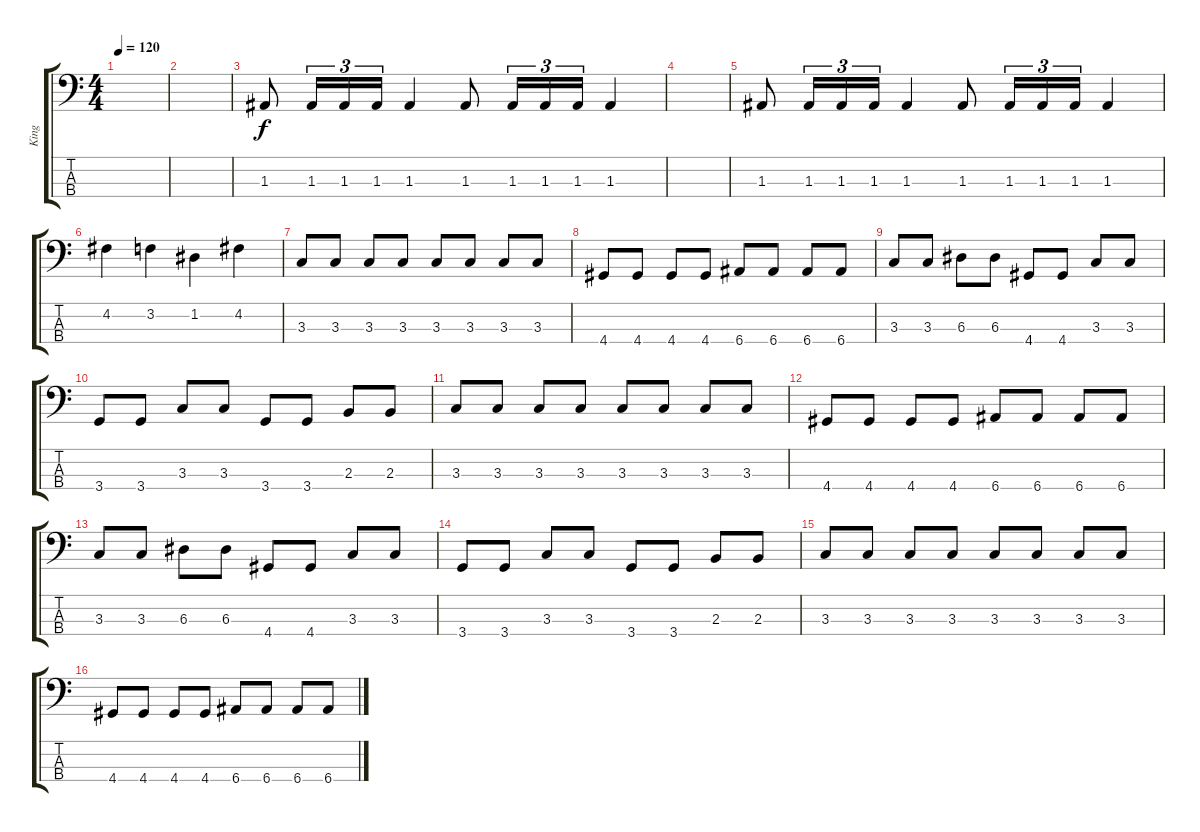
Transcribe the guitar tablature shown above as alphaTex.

\track ("King" "King") {instrument electricbassfinger}
\staff {score tabs}
\tuning (G2 D2 A1 E1) {hide}
\ts (4 4)
\tempo 120
\clef f4
\ks c
|
|
1.3.8 1.3.16{tu (3 2)} 1.3.16{tu (3 2)} 1.3.16{tu (3 2)} 1.3.4 1.3.8 1.3.16{tu (3 2)} 1.3.16{tu (3 2)} 1.3.16{tu (3 2)} 1.3.4 |
|
1.3.8 1.3.16{tu (3 2)} 1.3.16{tu (3 2)} 1.3.16{tu (3 2)} 1.3.4 1.3.8 1.3.16{tu (3 2)} 1.3.16{tu (3 2)} 1.3.16{tu (3 2)} 1.3.4 |
4.2.4 3.2.4 1.2.4 4.2.4 |
3.3.8 3.3.8 3.3.8 3.3.8 3.3.8 3.3.8 3.3.8 3.3.8 |
4.4.8 4.4.8 4.4.8 4.4.8 6.4.8 6.4.8 6.4.8 6.4.8 |
3.3.8 3.3.8 6.3.8 6.3.8 4.4.8 4.4.8 3.3.8 3.3.8 |
3.4.8 3.4.8 3.3.8 3.3.8 3.4.8 3.4.8 2.3.8 2.3.8 |
3.3.8 3.3.8 3.3.8 3.3.8 3.3.8 3.3.8 3.3.8 3.3.8 |
4.4.8 4.4.8 4.4.8 4.4.8 6.4.8 6.4.8 6.4.8 6.4.8 |
3.3.8 3.3.8 6.3.8 6.3.8 4.4.8 4.4.8 3.3.8 3.3.8 |
3.4.8 3.4.8 3.3.8 3.3.8 3.4.8 3.4.8 2.3.8 2.3.8 |
3.3.8 3.3.8 3.3.8 3.3.8 3.3.8 3.3.8 3.3.8 3.3.8 |
4.4.8 4.4.8 4.4.8 4.4.8 6.4.8 6.4.8 6.4.8 6.4.8
